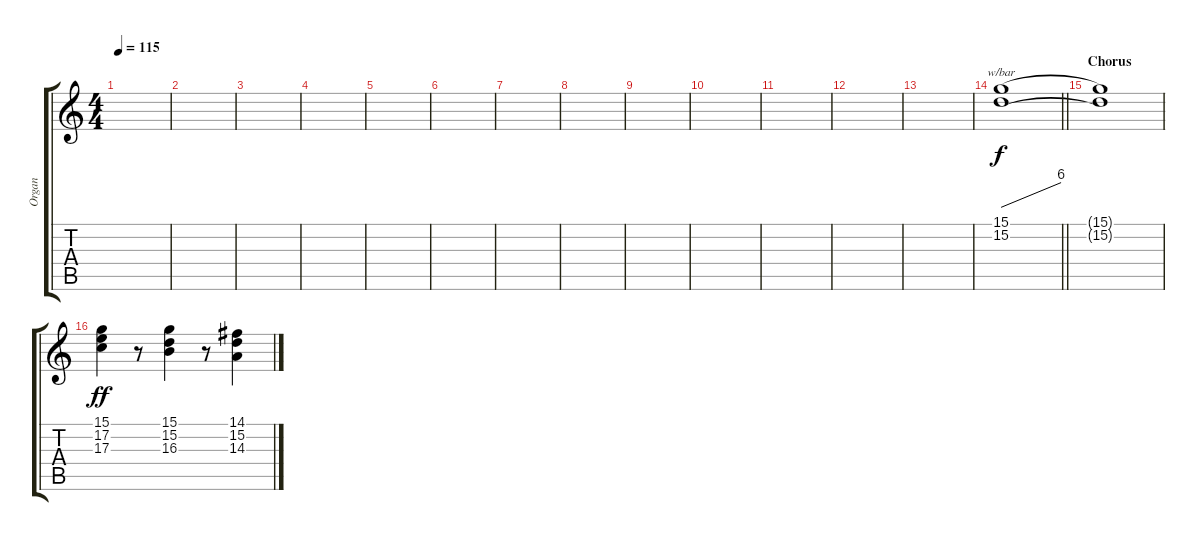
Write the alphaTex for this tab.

\track ("Organ" "Organ") {instrument rockorgan}
\staff {score tabs}
\tuning (E4 B3 G3 D3 A2 E2) {hide}
\ts (4 4)
\tempo 115
\clef g2
\ks c
|
|
|
|
|
|
|
|
|
|
|
|
|
\barLineRight lightlight
(15.1 15.2).1{tbe (dive default 0 0 60 24) dy f} |
\section ("" "Chorus")
(15.1{t} 15.2{t}).1 |
(15.1 17.2 17.3).4{dy ff volume 10} r.8 (15.1 15.2 16.3).4 r.8 (14.1 15.2 14.3).4
